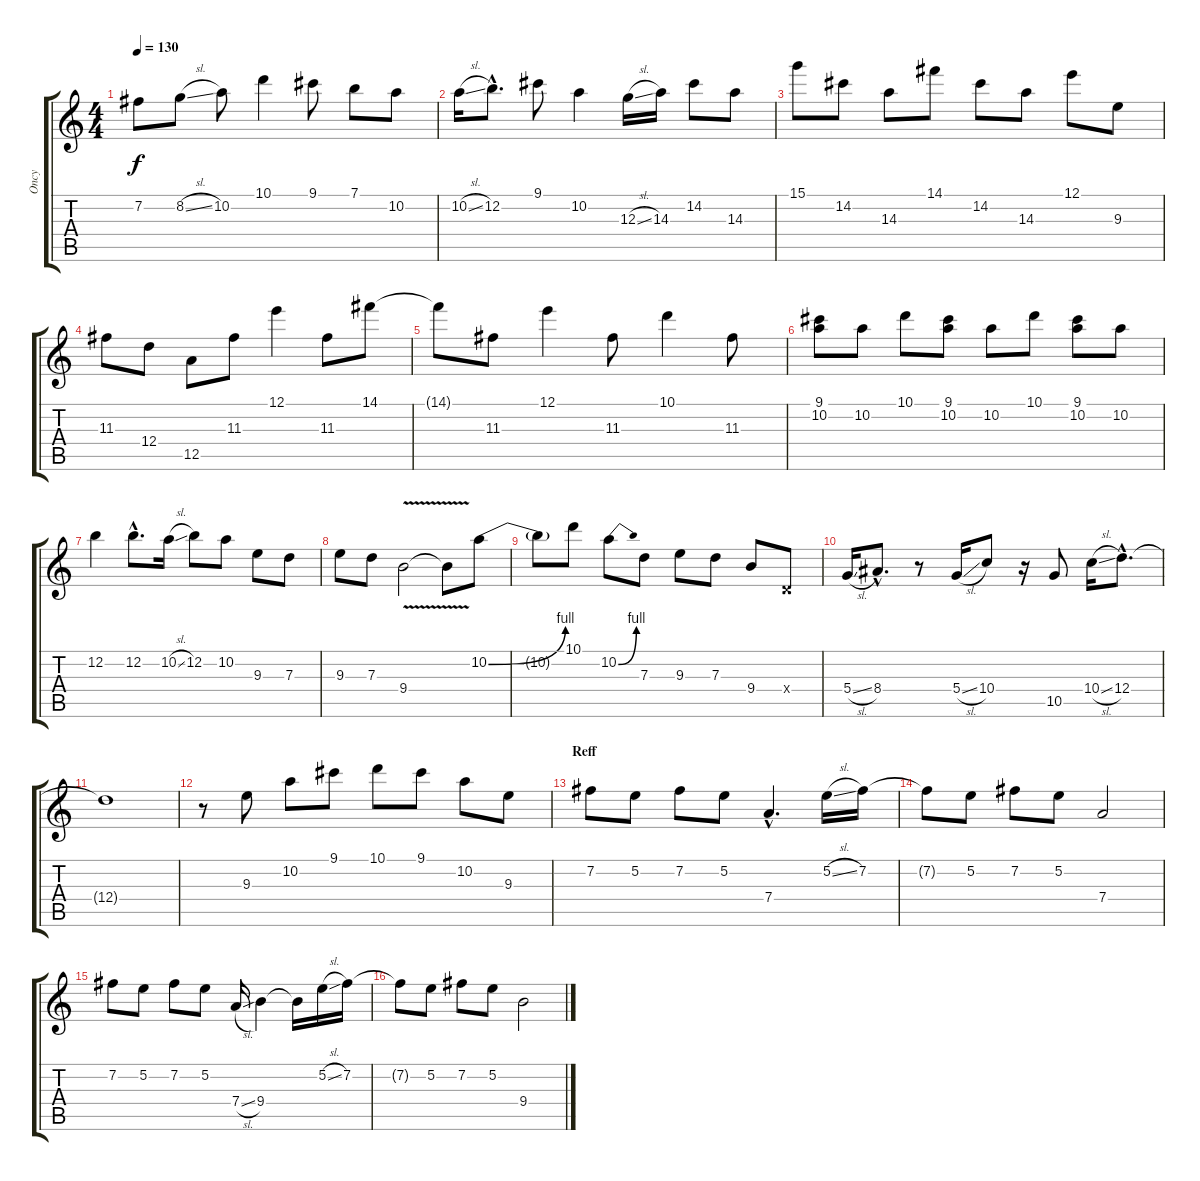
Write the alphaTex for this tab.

\track ("Oncy" "Oncy") {instrument distortionguitar}
\staff {score tabs}
\tuning (E4 B3 G3 D3 A2 E2) {hide}
\ts (4 4)
\tempo 130
\clef g2
\ks c
7.2{t}.8{dy f} 8.2{sl}.8 10.2.8 10.1.4 9.1.8 7.1.8 10.2.8 |
10.2{sl}.16 12.2{hac}.8{d} 9.1.8 10.2.4 12.3{sl}.16 14.3.16 14.2.8 14.3.8 |
15.1.8 14.2.8 14.3.8 14.1.8 14.2.8 14.3.8 12.1.8 9.3.8 |
11.3.8 12.4.8 12.5.8 11.3.8 12.1.4 11.3.8 14.1.8 |
14.1{t}.8 11.3.8 12.1.4 11.3.8 10.1.4 11.3.8 |
(9.1 10.2).8 10.2.8 10.1.8 (9.1 10.2).8 10.2.8 10.1.8 (9.1 10.2).8 10.2.8 |
12.2.4 12.2{hac}.8{d} 10.2{sl}.16 12.2.8 10.2.8 9.3.8 7.3.8 |
9.3.8 7.3.8 9.4{v}.2 9.4{t}.8 10.2{be (bend 0 0 60 4)}.8 |
10.2{t}.8 10.1.8 10.2{be (bend 0 0 60 4)}.8 7.3.8 9.3.8 7.3.8 9.4.8 0.4{x}.8 |
5.4{sl}.16 8.4{hac}.8{d} r.8 5.4{sl}.16 10.4.8 r.16 10.5.8 10.4{sl}.16 12.4{hac}.8{d} |
12.4{t}.1 |
r.8 9.3.8 10.2.8 9.1.8 10.1.8 9.1.8 10.2.8 9.3.8 |
\section ("" "Reff")
7.2.8 5.2.8 7.2.8 5.2.8 7.4{hac}.4{d} 5.2{sl}.16 7.2.16 |
7.2{t}.8 5.2.8 7.2.8 5.2.8 7.4.2 |
7.2.8 5.2.8 7.2.8 5.2.8 7.4{sl}.16 9.4.4 9.4{t}.16 5.2{sl}.16 7.2.16 |
7.2{t}.8 5.2.8 7.2.8 5.2.8 9.4.2
